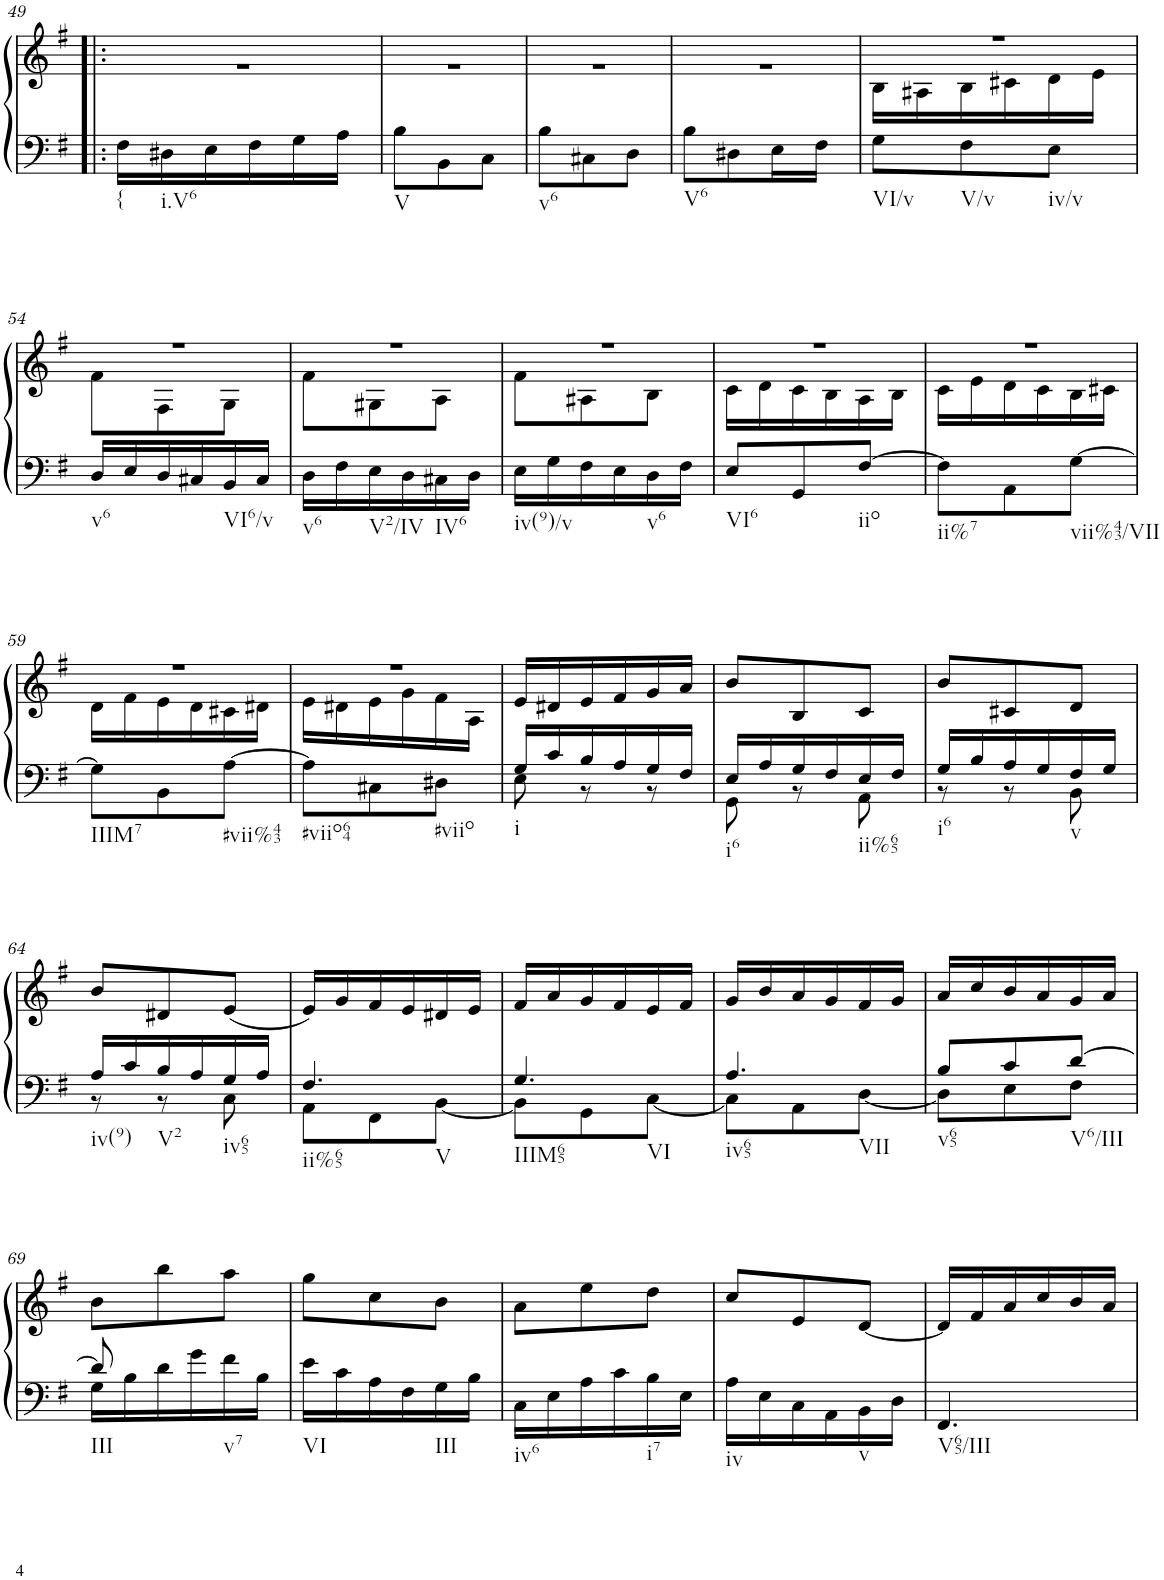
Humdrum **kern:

**kern	**kern
*part1	*part1
*staff2	*staff1
*I"unbenannt9	*
!!LO:PB:g=z
*clefF4	*clefG2
*k[f#]	*k[f#]
*M3/8	*M3/8
=49!|:	=49!|:
*	*^
!LO:TX:b:t={	!	!
16F#\LL	4.ryy	4.r
!LO:TX:b:t=i.V6	!	!
16D#X\	.	.
16E\	.	.
16F#\	.	.
16G\	.	.
16A\JJ	.	.
=50	=50	=50
!LO:TX:b:t=V	!	!
8B\L	4.ryy	4.r
8BB\	.	.
8C\J	.	.
=51	=51	=51
!LO:TX:b:t=v6	!	!
8B\L	4.ryy	4.r
8C#X\	.	.
8D\J	.	.
=52	=52	=52
!LO:TX:b:t=V6	!	!
8B\L	4.ryy	4.r
8D#X\	.	.
16E\L	.	.
16F#\JJ	.	.
=53	=53	=53
!LO:TX:b:t=VI/v	!	!
8G\L	4.r	16B\LL
.	.	16A#X\
!LO:TX:b:t=V/v	!	!
8F#\	.	16B\
.	.	16c#X\
!LO:TX:b:t=iv/v	!	!
8E\J	.	16d\
.	.	16e\JJ
!!LO:LB:g=z	!!
=54	=54	=54
!LO:TX:b:t=v6	!	!
16D/LL	4.r	8f#\L
16E/	.	.
16D/	.	8F#\
16C#X/	.	.
!LO:TX:b:t=VI6/v	!	!
16BB/	.	8G\J
16C#/JJ	.	.
=55	=55	=55
!LO:TX:b:t=v6	!	!
16D\LL	4.r	8f#\L
16F#\	.	.
!LO:TX:b:t=V2/IV	!	!
16E\	.	8G#X\
16D\	.	.
!LO:TX:b:t=IV6	!	!
16C#X\	.	8A\J
16D\JJ	.	.
=56	=56	=56
!LO:TX:b:t=iv(9)/v	!	!
16E\LL	4.r	8f#\L
16G\	.	.
16F#\	.	8A#X\
16E\	.	.
!LO:TX:b:t=v6	!	!
16D\	.	8B\J
16F#\JJ	.	.
=57	=57	=57
!LO:TX:b:t=VI6	!	!
8E/L	4.r	16c\LL
.	.	16d\
8GG/	.	16c\
.	.	16B\
!LO:TX:b:t=iio	!	!
[8F#/J	.	16A\
.	.	16B\JJ
=58	=58	=58
!LO:TX:b:t=ii%7	!	!
8F#\L]	4.r	16c\LL
.	.	16e\
8AA\	.	16d\
.	.	16c\
!LO:TX:b:t=vii%43/VII	!	!
[8G\J	.	16B\
.	.	16c#X\JJ
!!LO:LB:g=z	!!
=59	=59	=59
!LO:TX:b:t=IIIM7	!	!
8G\L]	4.r	16d\LL
.	.	16f#\
8BB\	.	16e\
.	.	16d\
!LO:TX:b:t=#vii%43	!	!
[8A\J	.	16c#X\
.	.	16d#X\JJ
=60	=60	=60
!LO:TX:b:t=#viio64	!	!
8A\L]	4.r	16e\LL
.	.	16d#X\
8C#X\	.	16e\
.	.	16g\
!LO:TX:b:t=#viio	!	!
8D#X\J	.	16f#\
.	.	16A\JJ
=61	=61	=61
*^	*	*
!LO:TX:b:t=i	!	!	!
*	*	*v	*v
16G/LL	8E\	16e/LL
16c/	.	16d#X/
16B/	8r	16e/
16A/	.	16f#/
16G/	8r	16g/
16F#/JJ	.	16a/JJ
=62	=62	=62
!LO:TX:b:t=i6	!	!
16E/LL	8GG\	8b/L
16A/	.	.
16G/	8r	8B/
16F#/	.	.
!LO:TX:b:t=ii%65	!	!
16E/	8AA\	8c/J
16F#/JJ	.	.
=63	=63	=63
!LO:TX:b:t=i6	!	!
16G/LL	8r	8b/L
16B/	.	.
16A/	8r	8c#X/
16G/	.	.
!LO:TX:b:t=v	!	!
16F#/	8BB\	8d/J
16G/JJ	.	.
!!LO:LB:g=z
=64	=64	=64
!LO:TX:b:t=iv(9)	!	!
16A/LL	8r	8b/L
16c/	.	.
!LO:TX:b:t=V2	!	!
16B/	8r	8d#X/
16A/	.	.
!LO:TX:b:t=iv65	!	!
16G/	8C\	(8e/J
16A/JJ	.	.
=65	=65	=65
!LO:TX:b:t=ii%65	!	!
!LO:TX:b:t=V	!	!
4.F#/	8AA\L	16e/LL)
.	.	16g/
.	8FF#\	16f#/
.	.	16e/
.	[8BB\J	16d#X/
.	.	16e/JJ
=66	=66	=66
!LO:TX:b:t=IIIM65	!	!
!LO:TX:b:t=VI	!	!
4.G/	8BB\L]	16f#/LL
.	.	16a/
.	8GG\	16g/
.	.	16f#/
.	[8C\J	16e/
.	.	16f#/JJ
=67	=67	=67
!LO:TX:b:t=iv65	!	!
!LO:TX:b:t=VII	!	!
4.A/	8C\L]	16g/LL
.	.	16b/
.	8AA\	16a/
.	.	16g/
.	[8D\J	16f#/
.	.	16g/JJ
=68	=68	=68
!LO:TX:b:t=v65	!	!
8B/L	8D\L]	16a/LL
.	.	16cc/
8c/	8E\	16b/
.	.	16a/
!LO:TX:b:t=V6/III	!	!
[8d/J	8F#\J	16g/
.	.	16a/JJ
!!LO:LB:g=z
=69	=69	=69
*	*	*^
!LO:TX:b:t=III	!	!	!
8d/]	16G\LL	4.ryy	8b\L
.	16B\	.	.
!LO:TX:b:t=v7	!	!	!
4ryy	16d\	.	8bb\
.	16g\	.	.
.	16f#\	.	8aa\J
.	16B\JJ	.	.
=70	=70	=70	=70
!LO:TX:b:t=VI	!	!	!
!LO:TX:b:t=III	!	!	!
4.ryy	16e\LL	4.ryy	8gg\L
.	16c\	.	.
.	16A\	.	8cc\
.	16F#\	.	.
.	16G\	.	8b\J
.	16B\JJ	.	.
=71	=71	=71	=71
!LO:TX:b:t=iv6	!	!	!
!LO:TX:b:t=i7	!	!	!
4.ryy	16C\LL	4.ryy	8a\L
.	16E\	.	.
.	16A\	.	8ee\
.	16c\	.	.
.	16B\	.	8dd\J
.	16E\JJ	.	.
*	*	*v	*v
=72	=72	=72
!LO:TX:b:t=iv	!	!
!LO:TX:b:t=v	!	!
4.ryy	16A\LL	8cc/L
.	16E\	.
.	16C\	8e/
.	16AA\	.
.	16BB\	[8d/J
.	16D\JJ	.
=73	=73	=73
!LO:TX:b:t=V65/III	!	!
*v	*v	*
4.FF#/	16d/LL]
.	16f#/
.	16a/
.	16cc/
.	16b/
.	16a/JJ
=	=
*-	*-
